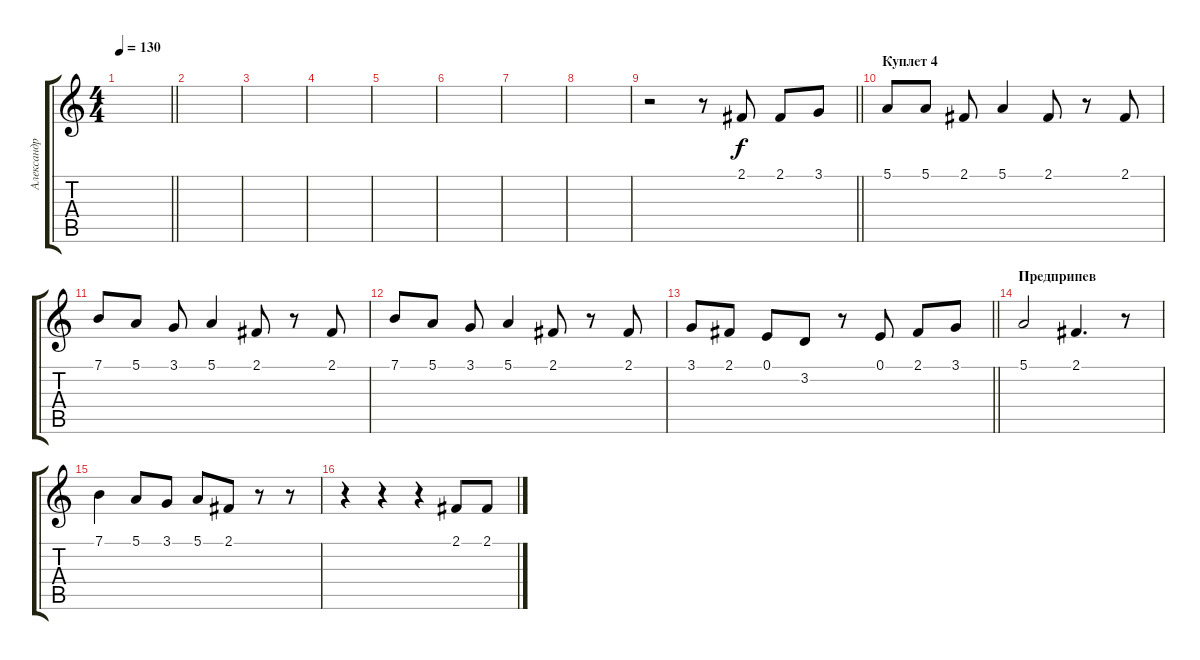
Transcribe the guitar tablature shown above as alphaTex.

\track ("Александр Васильев (вокал)" "Александр ") {instrument bassoon}
\staff {score tabs}
\tuning (E4 B3 G3 D3 A2 E2) {hide}
\ts (4 4)
\tempo 130
\clef g2
\barLineRight lightlight
\ks c
|
|
|
|
|
|
|
|
\barLineRight lightlight
r.2 r.8 2.1.8{dy f} 2.1.8 3.1.8 |
\section ("" "Куплет 4")
5.1.8 5.1.8 2.1.8 5.1.4 2.1.8 r.8 2.1.8 |
7.1.8 5.1.8 3.1.8 5.1.4 2.1.8 r.8 2.1.8 |
7.1.8 5.1.8 3.1.8 5.1.4 2.1.8 r.8 2.1.8 |
\barLineRight lightlight
3.1.8 2.1.8 0.1.8 3.2.8 r.8 0.1.8 2.1.8 3.1.8 |
\section ("" "Предприпев")
5.1.2 2.1.4{d} r.8 |
7.1.4 5.1.8 3.1.8 5.1.8 2.1.8 r.8 r.8 |
r.4 r.4 r.4 2.1.8 2.1.8
